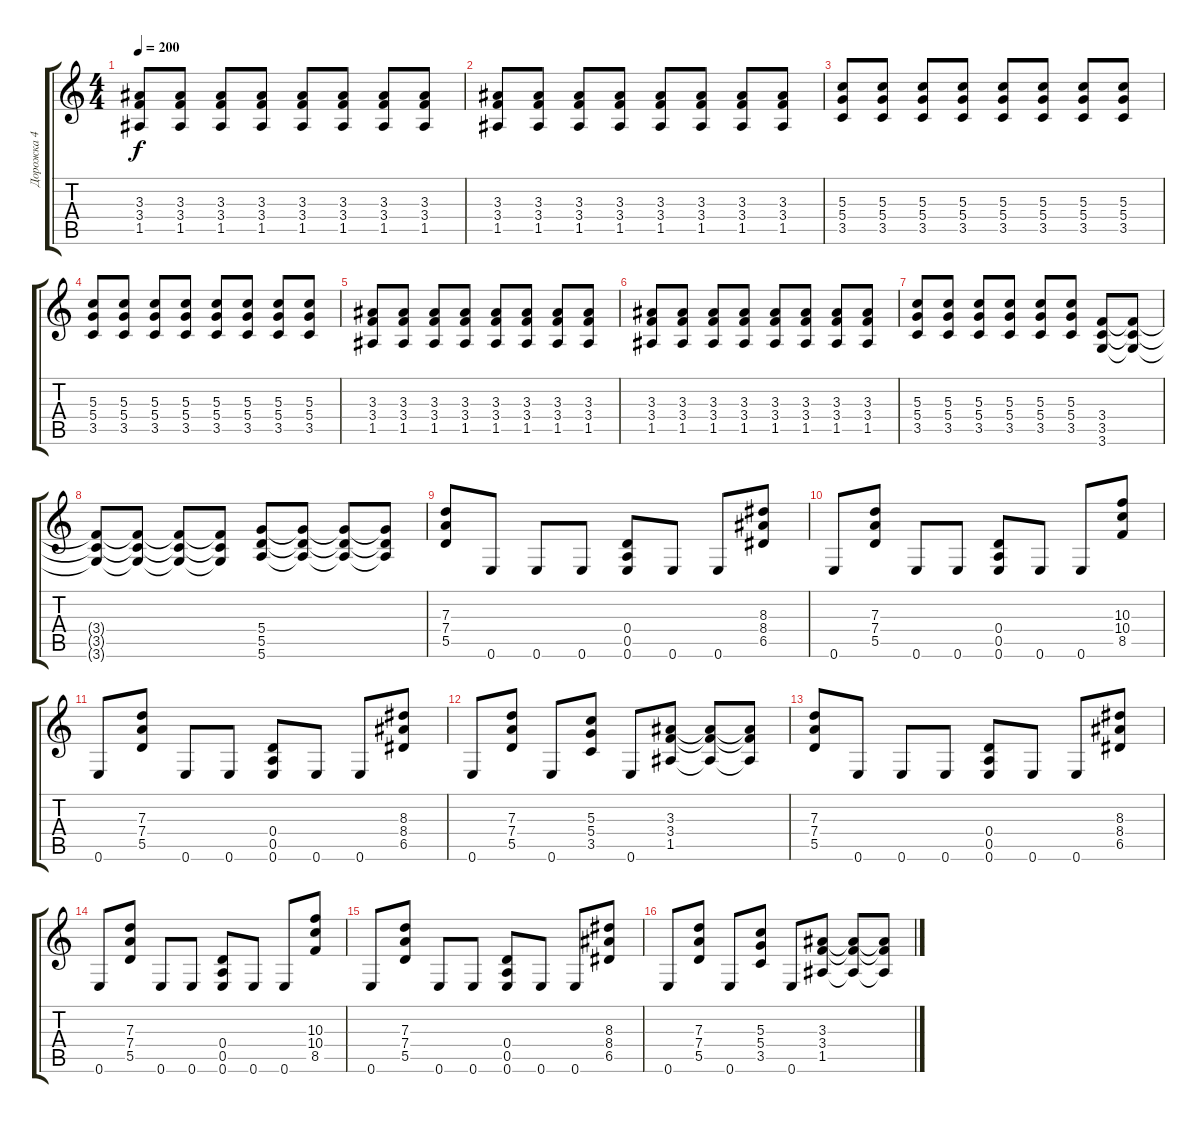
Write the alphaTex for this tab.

\track ("Дорожка 4" "Дорожка 4") {instrument distortionguitar}
\staff {score tabs}
\tuning (E4 B3 G3 D3 A2 E2) {hide}
\ts (4 4)
\tempo 200
\clef g2
\ks c
(3.3 3.4 1.5).8{dy f} (3.3 3.4 1.5).8 (3.3 3.4 1.5).8 (3.3 3.4 1.5).8 (3.3 3.4 1.5).8 (3.3 3.4 1.5).8 (3.3 3.4 1.5).8 (3.3 3.4 1.5).8 |
(3.3 3.4 1.5).8 (3.3 3.4 1.5).8 (3.3 3.4 1.5).8 (3.3 3.4 1.5).8 (3.3 3.4 1.5).8 (3.3 3.4 1.5).8 (3.3 3.4 1.5).8 (3.3 3.4 1.5).8 |
(5.3 5.4 3.5).8 (5.3 5.4 3.5).8 (5.3 5.4 3.5).8 (5.3 5.4 3.5).8 (5.3 5.4 3.5).8 (5.3 5.4 3.5).8 (5.3 5.4 3.5).8 (5.3 5.4 3.5).8 |
(5.3 5.4 3.5).8 (5.3 5.4 3.5).8 (5.3 5.4 3.5).8 (5.3 5.4 3.5).8 (5.3 5.4 3.5).8 (5.3 5.4 3.5).8 (5.3 5.4 3.5).8 (5.3 5.4 3.5).8 |
(3.3 3.4 1.5).8 (3.3 3.4 1.5).8 (3.3 3.4 1.5).8 (3.3 3.4 1.5).8 (3.3 3.4 1.5).8 (3.3 3.4 1.5).8 (3.3 3.4 1.5).8 (3.3 3.4 1.5).8 |
(3.3 3.4 1.5).8 (3.3 3.4 1.5).8 (3.3 3.4 1.5).8 (3.3 3.4 1.5).8 (3.3 3.4 1.5).8 (3.3 3.4 1.5).8 (3.3 3.4 1.5).8 (3.3 3.4 1.5).8 |
(5.3 5.4 3.5).8 (5.3 5.4 3.5).8 (5.3 5.4 3.5).8 (5.3 5.4 3.5).8 (5.3 5.4 3.5).8 (5.3 5.4 3.5).8 (3.4 3.5 3.6).8 (3.4{t} 3.5{t} 3.6{t}).8 |
(3.4{t} 3.5{t} 3.6{t}).8 (3.4{t} 3.5{t} 3.6{t}).8 (3.4{t} 3.5{t} 3.6{t}).8 (3.4{t} 3.5{t} 3.6{t}).8 (5.4 5.5 5.6).8 (5.4{t} 5.5{t} 5.6{t}).8 (5.4{t} 5.5{t} 5.6{t}).8 (5.4{t} 5.5{t} 5.6{t}).8 |
(7.3 7.4 5.5).8 0.6.8 0.6.8 0.6.8 (0.4 0.5 0.6).8 0.6.8 0.6.8 (8.3 8.4 6.5).8 |
0.6.8 (7.3 7.4 5.5).8 0.6.8 0.6.8 (0.4 0.5 0.6).8 0.6.8 0.6.8 (10.3 10.4 8.5).8 |
0.6.8 (7.3 7.4 5.5).8 0.6.8 0.6.8 (0.4 0.5 0.6).8 0.6.8 0.6.8 (8.3 8.4 6.5).8 |
0.6.8 (7.3 7.4 5.5).8 0.6.8 (5.3 5.4 3.5).8 0.6.8 (3.3 3.4 1.5).8 (3.3{t} 3.4{t} 1.5{t}).8 (3.3{t} 3.4{t} 1.5{t}).8 |
(7.3 7.4 5.5).8 0.6.8 0.6.8 0.6.8 (0.4 0.5 0.6).8 0.6.8 0.6.8 (8.3 8.4 6.5).8 |
0.6.8 (7.3 7.4 5.5).8 0.6.8 0.6.8 (0.4 0.5 0.6).8 0.6.8 0.6.8 (10.3 10.4 8.5).8 |
0.6.8 (7.3 7.4 5.5).8 0.6.8 0.6.8 (0.4 0.5 0.6).8 0.6.8 0.6.8 (8.3 8.4 6.5).8 |
0.6.8 (7.3 7.4 5.5).8 0.6.8 (5.3 5.4 3.5).8 0.6.8 (3.3 3.4 1.5).8 (3.3{t} 3.4{t} 1.5{t}).8 (3.3{t} 3.4{t} 1.5{t}).8
